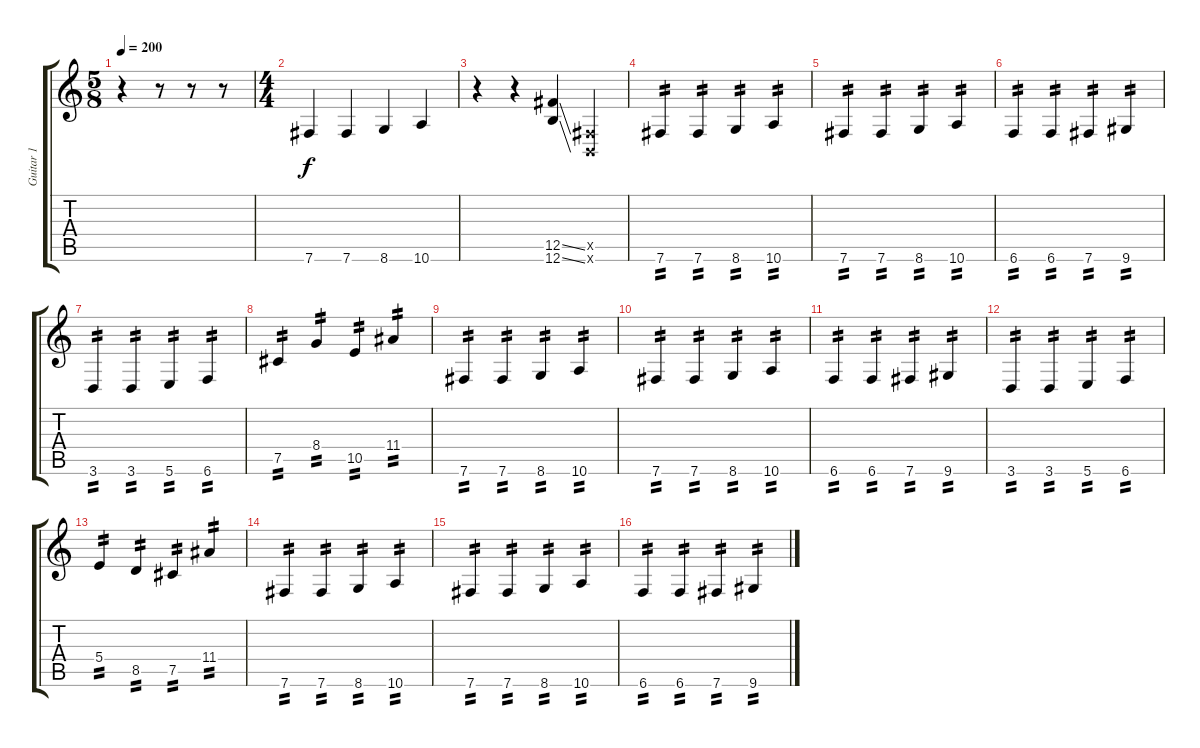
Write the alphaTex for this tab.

\track ("Guitar 1" "Guitar 1") {instrument distortionguitar}
\staff {score tabs}
\tuning (Db4 Ab3 E3 B2 Gb2 B1) {hide}
\ts (5 8)
\tempo 200
\clef g2
\ks c
r.4{dy f} r.8 r.8 r.8 |
\ts (4 4)
7.6.4 7.6.4 8.6.4 10.6.4 |
r.4 r.4 (12.5{ss} 12.6{ss}).4 (0.5{x} 0.6{x}).4 |
7.6.4{tp 2} 7.6.4{tp 2} 8.6.4{tp 2} 10.6.4{tp 2} |
7.6.4{tp 2} 7.6.4{tp 2} 8.6.4{tp 2} 10.6.4{tp 2} |
6.6.4{tp 2} 6.6.4{tp 2} 7.6.4{tp 2} 9.6.4{tp 2} |
3.6.4{tp 2} 3.6.4{tp 2} 5.6.4{tp 2} 6.6.4{tp 2} |
7.5.4{tp 2} 8.4.4{tp 2} 10.5.4{tp 2} 11.4.4{tp 2} |
7.6.4{tp 2} 7.6.4{tp 2} 8.6.4{tp 2} 10.6.4{tp 2} |
7.6.4{tp 2} 7.6.4{tp 2} 8.6.4{tp 2} 10.6.4{tp 2} |
6.6.4{tp 2} 6.6.4{tp 2} 7.6.4{tp 2} 9.6.4{tp 2} |
3.6.4{tp 2} 3.6.4{tp 2} 5.6.4{tp 2} 6.6.4{tp 2} |
5.4.4{tp 2} 8.5.4{tp 2} 7.5.4{tp 2} 11.4.4{tp 2} |
7.6.4{tp 2} 7.6.4{tp 2} 8.6.4{tp 2} 10.6.4{tp 2} |
7.6.4{tp 2} 7.6.4{tp 2} 8.6.4{tp 2} 10.6.4{tp 2} |
6.6.4{tp 2} 6.6.4{tp 2} 7.6.4{tp 2} 9.6.4{tp 2}
